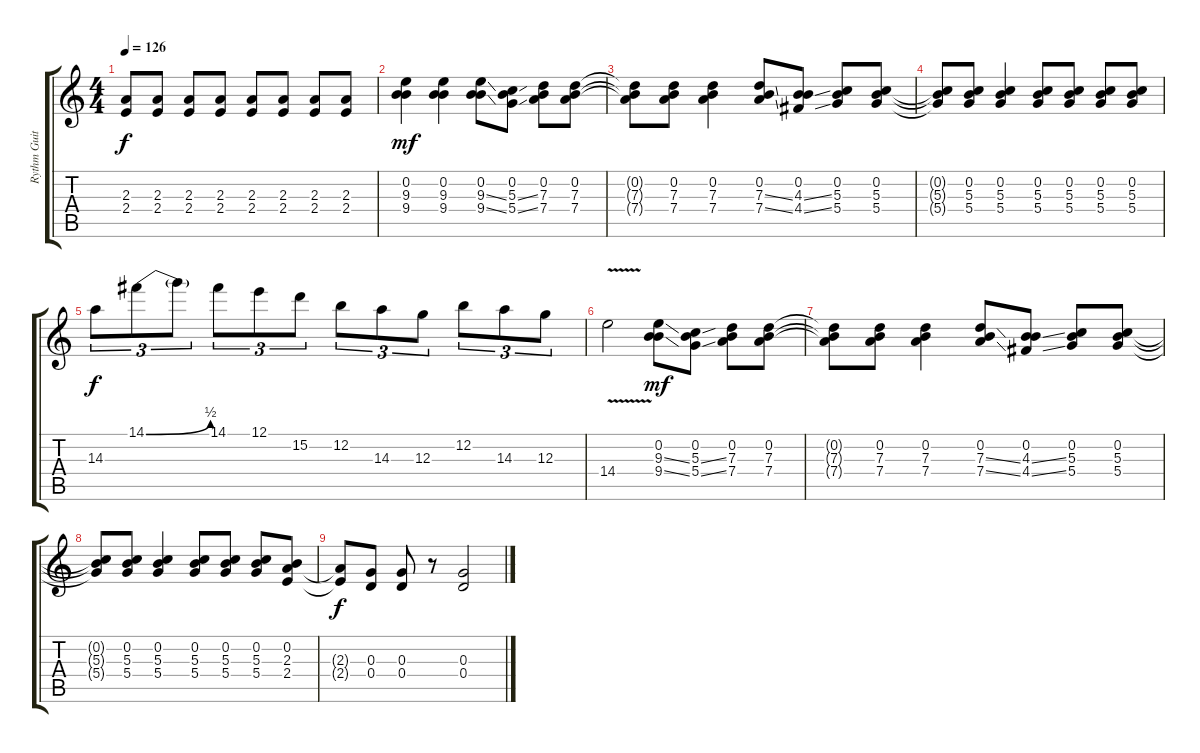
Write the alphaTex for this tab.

\track ("Rythm Guitar" "Rythm Guit") {instrument electricguitarclean}
\staff {score tabs}
\tuning (E4 B3 G3 D3 A2 E2) {hide}
\ts (4 4)
\tempo 126
\clef g2
\ks c
(2.3{t} 2.4{t}).8{dy f} (2.3 2.4).8 (2.3 2.4).8 (2.3 2.4).8 (2.3 2.4).8 (2.3 2.4).8 (2.3 2.4).8 (2.3 2.4).8 |
(0.2 9.3 9.4).4{dy mf} (0.2 9.3 9.4).4 (0.2 9.3{ss} 9.4{ss}).8 (0.2 5.3{ss} 5.4{ss}).8 (0.2 7.3 7.4).8 (0.2 7.3 7.4).8 |
(0.2{t} 7.3{t} 7.4{t}).8 (0.2 7.3 7.4).8 (0.2 7.3 7.4).4 (0.2 7.3{ss} 7.4{ss}).8 (0.2 4.3{ss} 4.4{ss}).8 (0.2 5.3 5.4).8 (0.2 5.3 5.4).8 |
(0.2{t} 5.3{t} 5.4{t}).8 (0.2 5.3 5.4).8 (0.2 5.3 5.4).4 (0.2 5.3 5.4).8 (0.2 5.3 5.4).8 (0.2 5.3 5.4).8 (0.2 5.3 5.4).8 |
14.3.8{tu (3 2) dy f} 14.1{be (bend 0 0 60 2)}.8{tu (3 2)} 14.1{t}.8{tu (3 2)} 14.1.8{tu (3 2)} 12.1.8{tu (3 2)} 15.2.8{tu (3 2)} 12.2.8{tu (3 2)} 14.3.8{tu (3 2)} 12.3.8{tu (3 2)} 12.2.8{tu (3 2)} 14.3.8{tu (3 2)} 12.3.8{tu (3 2)} |
14.4{v}.2 (0.2 9.3{ss} 9.4{ss}).8{dy mf} (0.2 5.3{ss} 5.4{ss}).8 (0.2 7.3 7.4).8 (0.2 7.3 7.4).8 |
(0.2{t} 7.3{t} 7.4{t}).8 (0.2 7.3 7.4).8 (0.2 7.3 7.4).4 (0.2 7.3{ss} 7.4{ss}).8 (0.2 4.3{ss} 4.4{ss}).8 (0.2 5.3 5.4).8 (0.2 5.3 5.4).8 |
(0.2{t} 5.3{t} 5.4{t}).8 (0.2 5.3 5.4).8 (0.2 5.3 5.4).4 (0.2 5.3 5.4).8 (0.2 5.3 5.4).8 (0.2 5.3 5.4).8 (0.2 2.3 2.4).8 |
(2.3{t} 2.4{t}).8{dy f} (0.3 0.4).8 (0.3 0.4).8 r.8 (0.3 0.4).2
